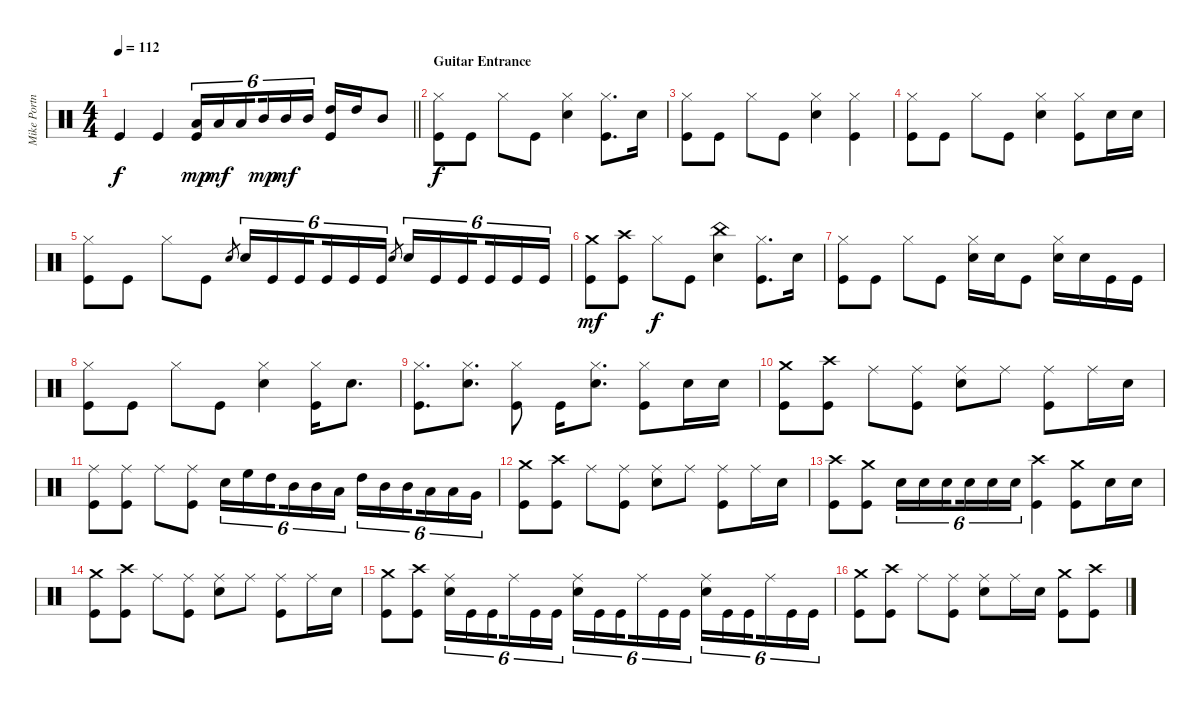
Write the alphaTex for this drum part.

\track ("Mike Portnoy" "Mike Portn") {instrument percussion}
\staff {score}
\articulation defaults
\ts (4 4)
\tempo 112
\clef neutral
\barLineRight lightlight
\ks c "Kick (hit)".4{dy f} "Kick (hit)".4
("Low Tom (hit)" "Kick (hit)").16{tu (6 4) dy mp} "Low Tom (hit)".16{tu (6 4) dy mf} "Low Tom (hit)".16{tu (6 4) beam splitsecondary} "Mid Tom (hit)".16{tu (6 4) dy mp} "Mid Tom (hit)".16{tu (6 4) dy mf} "Mid Tom (hit)".16{tu (6 4)} ("High Tom (hit)" "Kick (hit)").16 "High Tom (hit)".16 "Mid Tom (hit)".8 |
\section ("" "Guitar Entrance")
("Hi-Hat (closed)" "Kick (hit)").8{dy f} "Kick (hit)".8 "Hi-Hat (closed)".8 "Kick (hit)".8 ("Hi-Hat (closed)" "Electric Snare (hit)").4 ("Hi-Hat (closed)" "Kick (hit)").8{d} "Electric Snare (hit)".16 |
("Hi-Hat (closed)" "Kick (hit)").8 "Kick (hit)".8 "Hi-Hat (closed)".8 "Kick (hit)".8 ("Hi-Hat (closed)" "Electric Snare (hit)").4 ("Hi-Hat (closed)" "Kick (hit)").4 |
("Hi-Hat (closed)" "Kick (hit)").8 "Kick (hit)".8 "Hi-Hat (closed)".8 "Kick (hit)".8 ("Hi-Hat (closed)" "Electric Snare (hit)").4 ("Hi-Hat (closed)" "Kick (hit)").8 "Electric Snare (hit)".16 "Electric Snare (hit)".16 |
("Hi-Hat (closed)" "Kick (hit)").8 "Kick (hit)".8 "Hi-Hat (closed)".8 "Kick (hit)".8 "Electric Snare (hit)".8{gr} "Electric Snare (hit)".16{tu (6 4)} "Kick (hit)".16{tu (6 4)} "Kick (hit)".16{tu (6 4) beam splitsecondary} "Kick (hit)".16{tu (6 4)} "Kick (hit)".16{tu (6 4)} "Kick (hit)".16{tu (6 4)} "Electric Snare (hit)".8{gr} "Electric Snare (hit)".16{tu (6 4)} "Kick (hit)".16{tu (6 4)} "Kick (hit)".16{tu (6 4) beam splitsecondary} "Kick (hit)".16{tu (6 4)} "Kick (hit)".16{tu (6 4)} "Kick (hit)".16{tu (6 4)} |
("Crash medium (hit)" "Kick (hit)").8{dy mf} ("Crash high (hit)" "Kick (hit)").8 "Hi-Hat (closed)".8{dy f} "Kick (hit)".8 ("China (hit)" "Electric Snare (hit)").4 ("Hi-Hat (closed)" "Kick (hit)").8{d} "Electric Snare (hit)".16 |
("Hi-Hat (closed)" "Kick (hit)").8 "Kick (hit)".8 "Hi-Hat (closed)".8 "Kick (hit)".8 ("Hi-Hat (closed)" "Electric Snare (hit)").16 "Electric Snare (hit)".16 "Kick (hit)".8 ("Hi-Hat (closed)" "Electric Snare (hit)").16 "Electric Snare (hit)".16 "Kick (hit)".16 "Kick (hit)".16 |
("Hi-Hat (closed)" "Kick (hit)").8 "Kick (hit)".8 "Hi-Hat (closed)".8 "Kick (hit)".8 ("Hi-Hat (closed)" "Electric Snare (hit)").4 ("Hi-Hat (closed)" "Kick (hit)").16 "Electric Snare (hit)".8{d} |
("Hi-Hat (closed)" "Kick (hit)").8{d} ("Hi-Hat (closed)" "Electric Snare (hit)").8{d} ("Hi-Hat (closed)" "Kick (hit)").8 "Kick (hit)".16 ("Hi-Hat (closed)" "Electric Snare (hit)").8{d} ("Hi-Hat (closed)" "Kick (hit)").8 "Electric Snare (hit)".16 "Electric Snare (hit)".16 |
("Crash medium (hit)" "Kick (hit)").8 ("Crash high (hit)" "Kick (hit)").8 "Ride (middle)".8 ("Ride (middle)" "Kick (hit)").8 ("Ride (middle)" "Electric Snare (hit)").8 "Ride (middle)".8 ("Ride (middle)" "Kick (hit)").8 "Ride (middle)".16 "Electric Snare (hit)".16 |
("Ride (middle)" "Kick (hit)").8 ("Ride (middle)" "Kick (hit)").8 "Ride (middle)".8 ("Ride (middle)" "Kick (hit)").8 "Electric Snare (hit)".16{tu (6 4)} "High Floor Tom (hit)".16{tu (6 4)} "High Tom (hit)".16{tu (6 4) beam splitsecondary} "Mid Tom (hit)".16{tu (6 4)} "Mid Tom (hit)".16{tu (6 4)} "Low Tom (hit)".16{tu (6 4)} "High Tom (hit)".16{tu (6 4)} "Mid Tom (hit)".16{tu (6 4)} "Mid Tom (hit)".16{tu (6 4) beam splitsecondary} "Low Tom (hit)".16{tu (6 4)} "Low Tom (hit)".16{tu (6 4)} "Very Low Tom (hit)".16{tu (6 4)} |
("Crash medium (hit)" "Kick (hit)").8 ("Crash high (hit)" "Kick (hit)").8 "Ride (middle)".8 ("Ride (middle)" "Kick (hit)").8 ("Ride (middle)" "Electric Snare (hit)").8 "Ride (middle)".8 ("Ride (middle)" "Kick (hit)").8 "Ride (middle)".16 "Electric Snare (hit)".16 |
("Crash high (hit)" "Kick (hit)").8 ("Crash medium (hit)" "Kick (hit)").8 "Electric Snare (hit)".16{tu (6 4)} "Electric Snare (hit)".16{tu (6 4)} "Electric Snare (hit)".16{tu (6 4) beam splitsecondary} "Electric Snare (hit)".16{tu (6 4)} "Electric Snare (hit)".16{tu (6 4)} "Electric Snare (hit)".16{tu (6 4)} ("Crash high (hit)" "Kick (hit)").4 ("Crash medium (hit)" "Kick (hit)").8 "Electric Snare (hit)".16 "Electric Snare (hit)".16 |
("Crash medium (hit)" "Kick (hit)").8 ("Crash high (hit)" "Kick (hit)").8 "Ride (middle)".8 ("Ride (middle)" "Kick (hit)").8 ("Ride (middle)" "Electric Snare (hit)").8 "Ride (middle)".8 ("Ride (middle)" "Kick (hit)").8 "Ride (middle)".16 "Electric Snare (hit)".16 |
("Crash medium (hit)" "Kick (hit)").8 ("Crash high (hit)" "Kick (hit)").8 ("Ride (middle)" "Electric Snare (hit)").16{tu (6 4)} "Kick (hit)".16{tu (6 4)} "Kick (hit)".16{tu (6 4) beam splitsecondary} "Ride (middle)".16{tu (6 4)} "Kick (hit)".16{tu (6 4)} "Kick (hit)".16{tu (6 4)} ("Ride (middle)" "Electric Snare (hit)").16{tu (6 4)} "Kick (hit)".16{tu (6 4)} "Kick (hit)".16{tu (6 4) beam splitsecondary} "Ride (middle)".16{tu (6 4)} "Kick (hit)".16{tu (6 4)} "Kick (hit)".16{tu (6 4)} ("Ride (middle)" "Electric Snare (hit)").16{tu (6 4)} "Kick (hit)".16{tu (6 4)} "Kick (hit)".16{tu (6 4) beam splitsecondary} "Ride (middle)".16{tu (6 4)} "Kick (hit)".16{tu (6 4)} "Kick (hit)".16{tu (6 4)} |
("Crash medium (hit)" "Kick (hit)").8 ("Crash high (hit)" "Kick (hit)").8 "Ride (middle)".8 ("Ride (middle)" "Kick (hit)").8 ("Ride (middle)" "Electric Snare (hit)").8 "Ride (middle)".16 "Electric Snare (hit)".16 ("Crash medium (hit)" "Kick (hit)").8 ("Crash high (hit)" "Kick (hit)").8
